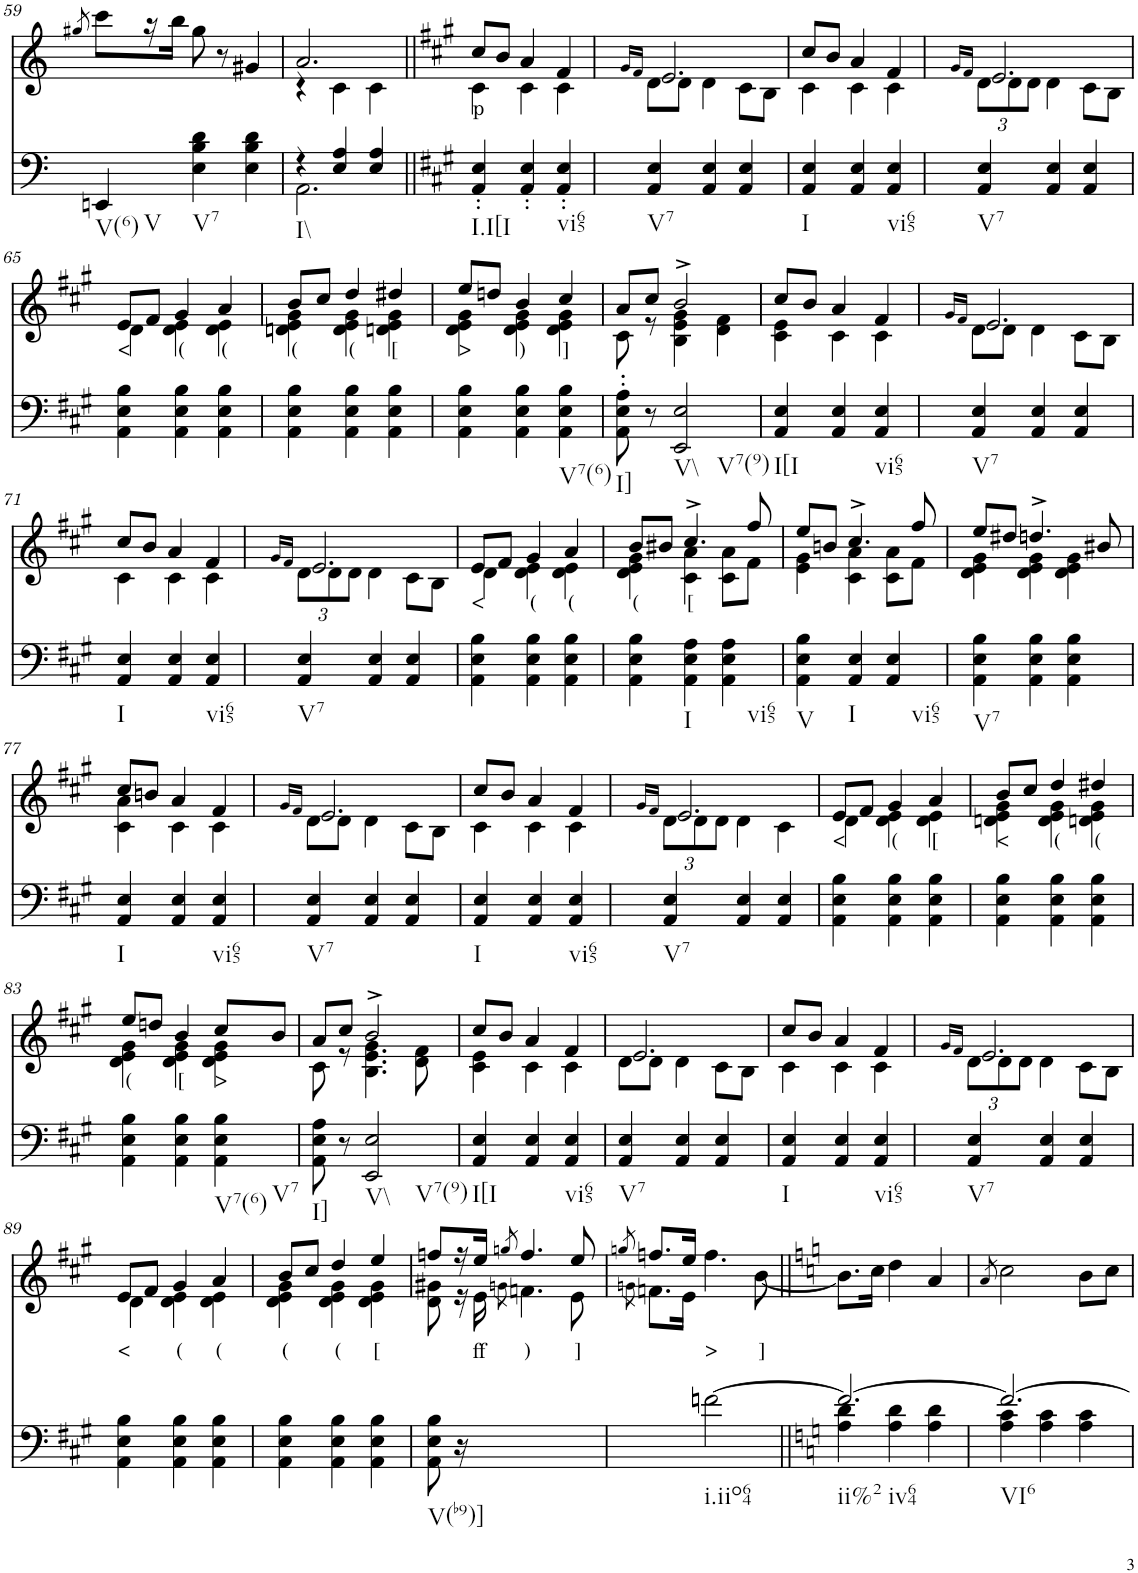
**kern	**kern	**text
*part2	*part1	*part1
*staff2	*staff1	*staff1
*I"Piano	*I"Piano	*
*I'Pno	*I'Pno	*
!!LO:PB:g=z
*clefF4	*clefG2	*
*k[]	*k[]	*
*M3/4	*M3/4	*
=59	=59	=59
.	8qgg#X/	.
!LO:TX:b:t=V(6)	!	!
!LO:TX:b:t=V	!	!
4EEn/	8ccc\L	.
.	16r	.
.	16bb\JJ	.
!LO:TX:b:t=V7	!	!
4E\ 4B\ 4d\	8gg#\	.
.	8r	.
4E\ 4B\ 4d\	4g#X/	.
=60	=60	=60
*^	*^	*
!LO:TX:b:t=I\\	!	!	!	!
4r	2.AA\	2.a/	4r	.
4E/ 4A/	.	.	4c\	.
4E/ 4A/	.	.	4c\	.
*v	*v	*	*	*
=61||	=61||	=61||	=61||
*k[f#c#g#]	*k[f#c#g#]	*	*
!LO:TX:b:t=I.I[I	!	!	!
!	!	!	!LO:LY:b
4AA/' 4E/'	8cc#/L	4c#\	p
.	8b/J	.	.
4AA/' 4E/'	4a/	4c#\	.
!LO:TX:b:t=vi65	!	!	!
4AA/' 4E/'	4f#/	4c#\	.
=62	=62	=62	=62
.	16qg#/LL	.	.
.	16qf#/JJ	.	.
!LO:TX:b:t=V7	!	!	!
4AA/ 4E/	2.e/	8d\L	.
.	.	8d\J	.
4AA/ 4E/	.	4d\	.
4AA/ 4E/	.	8c#\L	.
.	.	8B\J	.
=63	=63	=63	=63
!LO:TX:b:t=I	!	!	!
4AA/ 4E/	8cc#/L	4c#\	.
.	8b/J	.	.
4AA/ 4E/	4a/	4c#\	.
!LO:TX:b:t=vi65	!	!	!
4AA/ 4E/	4f#/	4c#\	.
=64	=64	=64	=64
.	16qg#/LL	.	.
.	16qf#/JJ	.	.
*	*	*Xbrackettup	*
!LO:TX:b:t=V7	!	!	!
4AA/ 4E/	2.e/	12d\L	.
.	.	12d\	.
.	.	12d\J	.
4AA/ 4E/	.	4d\	.
4AA/ 4E/	.	8c#\L	.
.	.	8B\J	.
!!LO:LB:g=z	!!
=65	=65	=65	=65
!	!	!	!LO:LY:b
4AA\ 4E\ 4B\	8e/L	4d\	<
.	8f#/J	.	.
!	!	!	!LO:LY:b
4AA\ 4E\ 4B\	4g#/	4d\ 4e\	(
!	!	!	!LO:LY:b
4AA\ 4E\ 4B\	4a/	4d\ 4e\	(
=66	=66	=66	=66
!	!	!	!LO:LY:b
4AA\ 4E\ 4B\	8b/L	4dn\ 4e\ 4g#\	(
.	8cc#/J	.	.
!	!	!	!LO:LY:b
4AA\ 4E\ 4B\	4dd/	4d\ 4e\ 4g#\	(
!	!	!	!LO:LY:b
4AA\ 4E\ 4B\	4dd#X/	4dn\ 4e\ 4g#\	[
=67	=67	=67	=67
!	!	!	!LO:LY:b
4AA\ 4E\ 4B\	8ee/L	4d\ 4e\ 4g#\	>
.	8ddn/J	.	.
!	!	!	!LO:LY:b
4AA\ 4E\ 4B\	4b/	4d\ 4e\ 4g#\	)
!LO:TX:b:t=V7(6)	!	!	!
!	!	!	!LO:LY:b
4AA\ 4E\ 4B\	4cc#/	4d\ 4e\ 4g#\	]
=68	=68	=68	=68
!LO:TX:b:t=I]	!	!	!
8AA\' 8E\' 8A\'	8a/L	8c#\	.
8r	8cc#/J	8r	.
!LO:TX:b:t=V\\	!	!	!
!LO:TX:b:t=V7(9)	!	!	!
2EE/ 2E/	2b^/	4B\ 4e\ 4g#\	.
.	.	4d\ 4f#\	.
=69	=69	=69	=69
!LO:TX:b:t=I[I	!	!	!
4AA/ 4E/	8cc#/L	4c#\ 4e\	.
.	8b/J	.	.
4AA/ 4E/	4a/	4c#\	.
!LO:TX:b:t=vi65	!	!	!
4AA/ 4E/	4f#/	4c#\	.
=70	=70	=70	=70
.	16qg#/LL	.	.
.	16qf#/JJ	.	.
!LO:TX:b:t=V7	!	!	!
4AA/ 4E/	2.e/	8d\L	.
.	.	8d\J	.
4AA/ 4E/	.	4d\	.
4AA/ 4E/	.	8c#\L	.
.	.	8B\J	.
!!LO:LB:g=z	!!
=71	=71	=71	=71
!LO:TX:b:t=I	!	!	!
4AA/ 4E/	8cc#/L	4c#\	.
.	8b/J	.	.
4AA/ 4E/	4a/	4c#\	.
!LO:TX:b:t=vi65	!	!	!
4AA/ 4E/	4f#/	4c#\	.
=72	=72	=72	=72
.	16qg#/LL	.	.
.	16qf#/JJ	.	.
!LO:TX:b:t=V7	!	!	!
4AA/ 4E/	2.e/	12d\L	.
.	.	12d\	.
.	.	12d\J	.
4AA/ 4E/	.	4d\	.
4AA/ 4E/	.	8c#\L	.
.	.	8B\J	.
=73	=73	=73	=73
!	!	!	!LO:LY:b
4AA\ 4E\ 4B\	8e/L	4d\	<
.	8f#/J	.	.
!	!	!	!LO:LY:b
4AA\ 4E\ 4B\	4g#/	4d\ 4e\	(
!	!	!	!LO:LY:b
4AA\ 4E\ 4B\	4a/	4d\ 4e\	(
=74	=74	=74	=74
!	!	!	!LO:LY:b
4AA\ 4E\ 4B\	8b/L	4d\ 4e\ 4g#\	(
.	8b#X/J	.	.
!LO:TX:b:t=I	!	!	!
!	!	!	!LO:LY:b
4AA\ 4E\ 4A\	4.cc#^/	4c#\ 4a\	[
!LO:TX:b:t=vi65	!	!	!
4AA\ 4E\ 4A\	.	8c#\ 8a\L	.
.	8ff#/	8f#\J	.
=75	=75	=75	=75
!LO:TX:b:t=V	!	!	!
4AA\ 4E\ 4B\	8ee/L	4e\ 4g#\	.
.	8bn/J	.	.
!LO:TX:b:t=I	!	!	!
4AA/ 4E/	4.cc#^/	4c#\ 4a\	.
!LO:TX:b:t=vi65	!	!	!
4AA/ 4E/	.	8c#\ 8a\L	.
.	8ff#/	8f#\J	.
=76	=76	=76	=76
!LO:TX:b:t=V7	!	!	!
4AA\ 4E\ 4B\	8ee/L	4d\ 4e\ 4g#\	.
.	8dd#X/J	.	.
4AA\ 4E\ 4B\	4.ddn^/	4d\ 4e\ 4g#\	.
4AA\ 4E\ 4B\	.	4d\ 4e\ 4g#\	.
.	8b#X/	.	.
!!LO:LB:g=z	!!
=77	=77	=77	=77
!LO:TX:b:t=I	!	!	!
4AA/ 4E/	8cc#/L	4c#\ 4a\	.
.	8bn/J	.	.
4AA/ 4E/	4a/	4c#\	.
!LO:TX:b:t=vi65	!	!	!
4AA/ 4E/	4f#/	4c#\	.
=78	=78	=78	=78
.	16qg#/LL	.	.
.	16qf#/JJ	.	.
!LO:TX:b:t=V7	!	!	!
4AA/ 4E/	2.e/	8d\L	.
.	.	8d\J	.
4AA/ 4E/	.	4d\	.
4AA/ 4E/	.	8c#\L	.
.	.	8B\J	.
=79	=79	=79	=79
!LO:TX:b:t=I	!	!	!
4AA/ 4E/	8cc#/L	4c#\	.
.	8b/J	.	.
4AA/ 4E/	4a/	4c#\	.
!LO:TX:b:t=vi65	!	!	!
4AA/ 4E/	4f#/	4c#\	.
=80	=80	=80	=80
.	16qg#/LL	.	.
.	16qf#/JJ	.	.
!LO:TX:b:t=V7	!	!	!
4AA/ 4E/	2.e/	12d\L	.
.	.	12d\	.
.	.	12d\J	.
4AA/ 4E/	.	4d\	.
4AA/ 4E/	.	4c#\	.
=81	=81	=81	=81
!	!	!	!LO:LY:b
4AA\ 4E\ 4B\	8e/L	4d\	<
.	8f#/J	.	.
!	!	!	!LO:LY:b
4AA\ 4E\ 4B\	4g#/	4d\ 4e\	(
!	!	!	!LO:LY:b
4AA\ 4E\ 4B\	4a/	4d\ 4e\	[
=82	=82	=82	=82
!	!	!	!LO:LY:b
4AA\ 4E\ 4B\	8b/L	4dn\ 4e\ 4g#\	<
.	8cc#/J	.	.
!	!	!	!LO:LY:b
4AA\ 4E\ 4B\	4dd/	4d\ 4e\ 4g#\	(
!	!	!	!LO:LY:b
4AA\ 4E\ 4B\	4dd#X/	4dn\ 4e\ 4g#\	(
!!LO:LB:g=z	!!
=83	=83	=83	=83
!	!	!	!LO:LY:b
4AA\ 4E\ 4B\	8ee/L	4d\ 4e\ 4g#\	(
.	8ddn/J	.	.
!	!	!	!LO:LY:b
4AA\ 4E\ 4B\	4b/	4d\ 4e\ 4g#\	[
!LO:TX:b:t=V7(6)	!	!	!
!LO:TX:b:t=V7	!	!	!
!	!	!	!LO:LY:b
4AA\ 4E\ 4B\	8cc#/L	4d\ 4e\ 4g#\	>
.	8b/J	.	.
=84	=84	=84	=84
!LO:TX:b:t=I]	!	!	!
8AA\ 8E\ 8A\	8a/L	8c#\	.
8r	8cc#/J	8r	.
!LO:TX:b:t=V\\	!	!	!
!LO:TX:b:t=V7(9)	!	!	!
2EE/ 2E/	2b^/	4.B\ 4.e\ 4.g#\	.
.	.	8d\ 8f#\	.
=85	=85	=85	=85
!LO:TX:b:t=I[I	!	!	!
4AA/ 4E/	8cc#/L	4c#\ 4e\	.
.	8b/J	.	.
4AA/ 4E/	4a/	4c#\	.
!LO:TX:b:t=vi65	!	!	!
4AA/ 4E/	4f#/	4c#\	.
=86	=86	=86	=86
!LO:TX:b:t=V7	!	!	!
4AA/ 4E/	2.e/	8d\L	.
.	.	8d\J	.
4AA/ 4E/	.	4d\	.
4AA/ 4E/	.	8c#\L	.
.	.	8B\J	.
=87	=87	=87	=87
!LO:TX:b:t=I	!	!	!
4AA/ 4E/	8cc#/L	4c#\	.
.	8b/J	.	.
4AA/ 4E/	4a/	4c#\	.
!LO:TX:b:t=vi65	!	!	!
4AA/ 4E/	4f#/	4c#\	.
=88	=88	=88	=88
.	16qg#/LL	.	.
.	16qf#/JJ	.	.
!LO:TX:b:t=V7	!	!	!
4AA/ 4E/	2.e/	12d\L	.
.	.	12d\	.
.	.	12d\J	.
4AA/ 4E/	.	4d\	.
4AA/ 4E/	.	8c#\L	.
.	.	8B\J	.
!!LO:LB:g=z	!!
=89	=89	=89	=89
!	!	!	!LO:LY:b
4AA\ 4E\ 4B\	8e/L	4d\	<
.	8f#/J	.	.
!	!	!	!LO:LY:b
4AA\ 4E\ 4B\	4g#/	4d\ 4e\	(
!	!	!	!LO:LY:b
4AA\ 4E\ 4B\	4a/	4d\ 4e\	(
=90	=90	=90	=90
!	!	!	!LO:LY:b
4AA\ 4E\ 4B\	8b/L	4d\ 4e\ 4g#\	(
.	8cc#/J	.	.
!	!	!	!LO:LY:b
4AA\ 4E\ 4B\	4dd/	4d\ 4e\ 4g#\	(
!	!	!	!LO:LY:b
4AA\ 4E\ 4B\	4ee/	4d\ 4e\ 4g#\	[
=91	=91	=91	=91
!LO:TX:b:t=V(b9)]	!	!	!
8AA\ 8E\ 8B\	8ffn/L	8d\ 8g#X\	.
16r	16r	16r	.
!	!	!	!LO:LY:b
2ryy	16ee/JJ	16e\	ff
.	8qggn/	8qgn\	.
!	!	!	!LO:LY:b
.	4.ff/	4.fn\	)
!	!	!	!LO:LY:b
.	8ee/	8e\	]
16ryy	.	.	.
=92	=92	=92	=92
.	8qggn/	8qgn\	.
4ryy	8.ffn/L	8.fn\L	.
.	16ee/Jk	16e\Jk	.
!LO:TX:b:t=i.iio64	!	!	!
!	!	!	!LO:LY:b
[2fn\	2ryy	4.ff\	>
!	!	!	!LO:LY:b
.	.	[8b\	]
*	*v	*v	*
=93||	=93||	=93||
*k[]	*k[]	*
*^	*^	*
!LO:TX:b:t=ii%2	!	!	!	!
!LO:TX:b:t=iv64	!	!	!	!
*	*	*v	*v	*
2.f/_	4A\ 4d\	8.b\L]	.
.	.	16cc\Jk	.
.	4A\ 4d\	4dd\	.
.	4A\ 4d\	4a/	.
=94	=94	=94	=94
.	.	8qa/	.
!LO:TX:b:t=VI6	!	!	!
2.f/_	4A\ 4c\	2cc\	.
.	4A\ 4c\	.	.
.	4A\ 4c\	8b\L	.
.	.	8cc\J	.
*v	*v	*	*
=	=	=
*-	*-	*-
